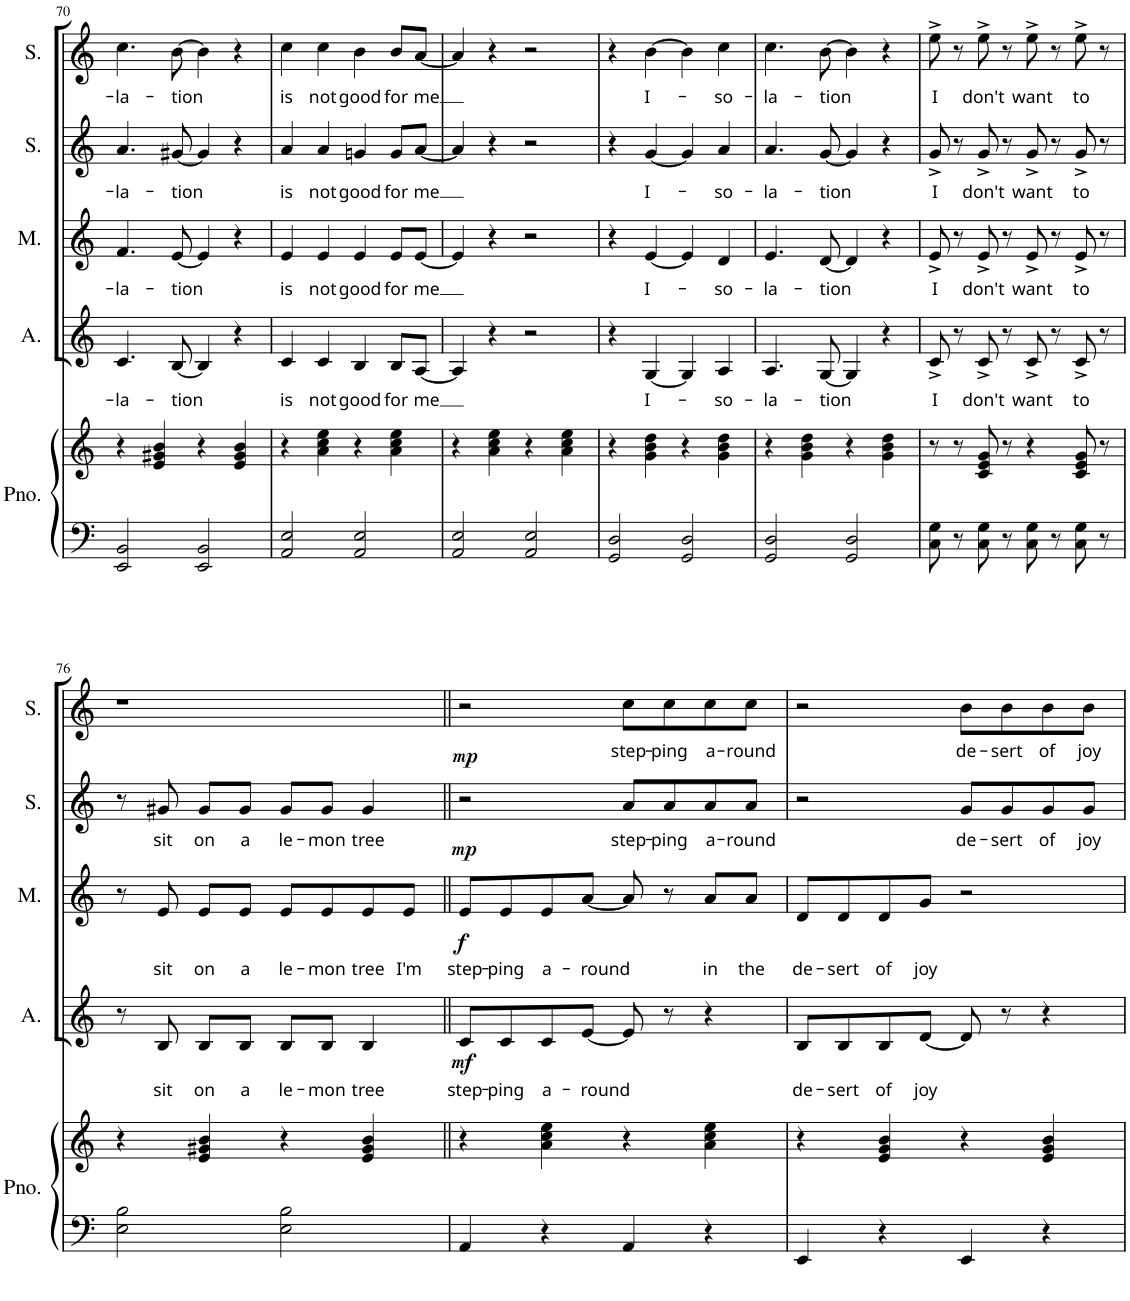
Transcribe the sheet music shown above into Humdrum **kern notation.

**kern	**kern	**kern	**text	**dynam	**kern	**text	**dynam	**kern	**text	**dynam	**kern	**text	**dynam
*part5	*part5	*part4	*part4	*part4	*part3	*part3	*part3	*part2	*part2	*part2	*part1	*part1	*part1
*staff6	*staff5	*staff4	*staff4	*staff4	*staff3	*staff3	*staff3	*staff2	*staff2	*staff2	*staff1	*staff1	*staff1
*I"Piano	*	*I"Alto	*	*	*I"Mezzo	*	*	*I"Soprano	*	*	*I"Soprano	*	*
*I'Pno.	*	*I'A.	*	*	*I'M.	*	*	*I'S.	*	*	*I'S.	*	*
!!LO:PB:g=z
*clefF4	*clefG2	*clefG2	*	*	*clefG2	*	*	*clefG2	*	*	*clefG2	*	*
*k[]	*k[]	*k[]	*	*	*k[]	*	*	*k[]	*	*	*k[]	*	*
*M4/4	*M4/4	*M4/4	*	*	*M4/4	*	*	*M4/4	*	*	*M4/4	*	*
=70	=70	=70	=70	=70	=70	=70	=70	=70	=70	=70	=70	=70	=70
!	!	!	!LO:LY:b	!	!	!LO:LY:b	!	!	!LO:LY:b	!	!	!LO:LY:b	!
2EE/ 2BB/	4r	4.c/	-la-	.	4.f/	-la-	.	4.a/	-la-	.	4.cc\	-la-	.
.	4e/ 4g#X/ 4b/	.	.	.	.	.	.	.	.	.	.	.	.
!	!	!	!LO:LY:b	!	!	!LO:LY:b	!	!	!LO:LY:b	!	!	!LO:LY:b	!
.	.	[8B/	-tion	.	[8e/	-tion	.	[8g#X/	-tion	.	[8b\	-tion	.
2EE/ 2BB/	4r	4B/]	.	.	4e/]	.	.	4g#/]	.	.	4b\]	.	.
.	4e/ 4g#/ 4b/	4r	.	.	4r	.	.	4r	.	.	4r	.	.
=71	=71	=71	=71	=71	=71	=71	=71	=71	=71	=71	=71	=71	=71
!	!	!	!LO:LY:b	!	!	!LO:LY:b	!	!	!LO:LY:b	!	!	!LO:LY:b	!
2AA/ 2E/	4r	4c/	is	.	4e/	is	.	4a/	is	.	4cc\	is	.
!	!	!	!LO:LY:b	!	!	!LO:LY:b	!	!	!LO:LY:b	!	!	!LO:LY:b	!
.	4a\ 4cc\ 4ee\	4c/	not	.	4e/	not	.	4a/	not	.	4cc\	not	.
!	!	!	!LO:LY:b	!	!	!LO:LY:b	!	!	!LO:LY:b	!	!	!LO:LY:b	!
2AA/ 2E/	4r	4B/	good	.	4e/	good	.	4gn/	good	.	4b\	good	.
!	!	!	!LO:LY:b	!	!	!LO:LY:b	!	!	!LO:LY:b	!	!	!LO:LY:b	!
.	4a\ 4cc\ 4ee\	8B/L	for	.	8e/L	for	.	8g/L	for	.	8b/L	for	.
!	!	!	!LO:LY:b	!	!	!LO:LY:b	!	!	!LO:LY:b	!	!	!LO:LY:b	!
.	.	[8A/J	me	.	[8e/J	me	.	[8a/J	me	.	[8a/J	me	.
=72	=72	=72	=72	=72	=72	=72	=72	=72	=72	=72	=72	=72	=72
2AA/ 2E/	4r	4A/]	.	.	4e/]	.	.	4a/]	.	.	4a/]	.	.
.	4a\ 4cc\ 4ee\	4r	.	.	4r	.	.	4r	.	.	4r	.	.
2AA/ 2E/	4r	2r	.	.	2r	.	.	2r	.	.	2r	.	.
.	4a\ 4cc\ 4ee\	.	.	.	.	.	.	.	.	.	.	.	.
=73	=73	=73	=73	=73	=73	=73	=73	=73	=73	=73	=73	=73	=73
2GG/ 2D/	4r	4r	.	.	4r	.	.	4r	.	.	4r	.	.
!	!	!	!LO:LY:b	!	!	!LO:LY:b	!	!	!LO:LY:b	!	!	!LO:LY:b	!
.	4g\ 4b\ 4dd\	[4G/	I-	.	[4e/	I-	.	[4g/	I-	.	[4b\	I-	.
2GG/ 2D/	4r	4G/]	.	.	4e/]	.	.	4g/]	.	.	4b\]	.	.
!	!	!	!LO:LY:b	!	!	!LO:LY:b	!	!	!LO:LY:b	!	!	!LO:LY:b	!
.	4g\ 4b\ 4dd\	4A/	-so-	.	4d/	-so-	.	4a/	-so-	.	4cc\	-so-	.
=74	=74	=74	=74	=74	=74	=74	=74	=74	=74	=74	=74	=74	=74
!	!	!	!LO:LY:b	!	!	!LO:LY:b	!	!	!LO:LY:b	!	!	!LO:LY:b	!
2GG/ 2D/	4r	4.A/	-la-	.	4.e/	-la-	.	4.a/	-la-	.	4.cc\	-la-	.
.	4g\ 4b\ 4dd\	.	.	.	.	.	.	.	.	.	.	.	.
!	!	!	!LO:LY:b	!	!	!LO:LY:b	!	!	!LO:LY:b	!	!	!LO:LY:b	!
.	.	[8G/	-tion	.	[8d/	-tion	.	[8g/	-tion	.	[8b\	-tion	.
2GG/ 2D/	4r	4G/]	.	.	4d/]	.	.	4g/]	.	.	4b\]	.	.
.	4g\ 4b\ 4dd\	4r	.	.	4r	.	.	4r	.	.	4r	.	.
=75	=75	=75	=75	=75	=75	=75	=75	=75	=75	=75	=75	=75	=75
!	!	!	!LO:LY:b	!	!	!LO:LY:b	!	!	!LO:LY:b	!	!	!LO:LY:b	!
8C\ 8G\	8r	8c^/	I	.	8e^/	I	.	8g^/	I	.	8ee^\	I	.
8r	8r	8r	.	.	8r	.	.	8r	.	.	8r	.	.
!	!	!	!LO:LY:b	!	!	!LO:LY:b	!	!	!LO:LY:b	!	!	!LO:LY:b	!
8C\ 8G\	8c/ 8e/ 8g/	8c^/	don't	.	8e^/	don't	.	8g^/	don't	.	8ee^\	don't	.
8r	8r	8r	.	.	8r	.	.	8r	.	.	8r	.	.
!	!	!	!LO:LY:b	!	!	!LO:LY:b	!	!	!LO:LY:b	!	!	!LO:LY:b	!
8C\ 8G\	4r	8c^/	want	.	8e^/	want	.	8g^/	want	.	8ee^\	want	.
8r	.	8r	.	.	8r	.	.	8r	.	.	8r	.	.
!	!	!	!LO:LY:b	!	!	!LO:LY:b	!	!	!LO:LY:b	!	!	!LO:LY:b	!
8C\ 8G\	8c/ 8e/ 8g/	8c^/	to	.	8e^/	to	.	8g^/	to	.	8ee^\	to	.
8r	8r	8r	.	.	8r	.	.	8r	.	.	8r	.	.
!!LO:LB:g=z
=76	=76	=76	=76	=76	=76	=76	=76	=76	=76	=76	=76	=76	=76
2E\ 2B\	4r	8r	.	.	8r	.	.	8r	.	.	1r	.	.
!	!	!	!LO:LY:b	!	!	!LO:LY:b	!	!	!LO:LY:b	!	!	!	!
.	.	8B/	sit	.	8e/	sit	.	8g#X/	sit	.	.	.	.
!	!	!	!LO:LY:b	!	!	!LO:LY:b	!	!	!LO:LY:b	!	!	!	!
.	4e/ 4g#X/ 4b/	8B/L	on	.	8e/L	on	.	8g#/L	on	.	.	.	.
!	!	!	!LO:LY:b	!	!	!LO:LY:b	!	!	!LO:LY:b	!	!	!	!
.	.	8B/J	a	.	8e/J	a	.	8g#/J	a	.	.	.	.
!	!	!	!LO:LY:b	!	!	!LO:LY:b	!	!	!LO:LY:b	!	!	!	!
2E\ 2B\	4r	8B/L	le-	.	8e/L	le-	.	8g#/L	le-	.	.	.	.
!	!	!	!LO:LY:b	!	!	!LO:LY:b	!	!	!LO:LY:b	!	!	!	!
.	.	8B/J	-mon	.	8e/	-mon	.	8g#/J	-mon	.	.	.	.
!	!	!	!LO:LY:b	!	!	!LO:LY:b	!	!	!LO:LY:b	!	!	!	!
.	4e/ 4g#/ 4b/	4B/	tree	.	8e/	tree	.	4g#/	tree	.	.	.	.
!	!	!	!	!	!	!LO:LY:b	!	!	!	!	!	!	!
.	.	.	.	.	8e/J	I'm	.	.	.	.	.	.	.
=77||	=77||	=77||	=77||	=77||	=77||	=77||	=77||	=77||	=77||	=77||	=77||	=77||	=77||
!	!	!	!LO:LY:b	!LO:DY:b	!	!LO:LY:b	!LO:DY:b	!	!	!LO:DY:b	!	!	!LO:DY:b
4AA/	4r	8c/L	step-	mf	8e/L	step-	f	2r	.	mp	2r	.	mp
!	!	!	!LO:LY:b	!	!	!LO:LY:b	!	!	!	!	!	!	!
.	.	8c/	-ping	.	8e/	-ping	.	.	.	.	.	.	.
!	!	!	!LO:LY:b	!	!	!LO:LY:b	!	!	!	!	!	!	!
4r	4a\ 4cc\ 4ee\	8c/	a-	.	8e/	a-	.	.	.	.	.	.	.
!	!	!	!LO:LY:b	!	!	!LO:LY:b	!	!	!	!	!	!	!
.	.	[8e/J	-round	.	[8a/J	-round	.	.	.	.	.	.	.
!	!	!	!	!	!	!	!	!	!LO:LY:b	!	!	!LO:LY:b	!
4AA/	4r	8e/]	.	.	8a/]	.	.	8a/L	step-	.	8cc\L	step-	.
!	!	!	!	!	!	!	!	!	!LO:LY:b	!	!	!LO:LY:b	!
.	.	8r	.	.	8r	.	.	8a/	-ping	.	8cc\	-ping	.
!	!	!	!	!	!	!LO:LY:b	!	!	!LO:LY:b	!	!	!LO:LY:b	!
4r	4a\ 4cc\ 4ee\	4r	.	.	8a/L	in	.	8a/	a-	.	8cc\	a-	.
!	!	!	!	!	!	!LO:LY:b	!	!	!LO:LY:b	!	!	!LO:LY:b	!
.	.	.	.	.	8a/J	the	.	8a/J	-round	.	8cc\J	-round	.
=78	=78	=78	=78	=78	=78	=78	=78	=78	=78	=78	=78	=78	=78
!	!	!	!LO:LY:b	!	!	!LO:LY:b	!	!	!	!	!	!	!
4EE/	4r	8B/L	de-	.	8d/L	de-	.	2r	.	.	2r	.	.
!	!	!	!LO:LY:b	!	!	!LO:LY:b	!	!	!	!	!	!	!
.	.	8B/	-sert	.	8d/	-sert	.	.	.	.	.	.	.
!	!	!	!LO:LY:b	!	!	!LO:LY:b	!	!	!	!	!	!	!
4r	4e/ 4g/ 4b/	8B/	of	.	8d/	of	.	.	.	.	.	.	.
!	!	!	!LO:LY:b	!	!	!LO:LY:b	!	!	!	!	!	!	!
.	.	[8d/J	joy	.	8g/J	joy	.	.	.	.	.	.	.
!	!	!	!	!	!	!	!	!	!LO:LY:b	!	!	!LO:LY:b	!
4EE/	4r	8d/]	.	.	2r	.	.	8g/L	de-	.	8b\L	de-	.
!	!	!	!	!	!	!	!	!	!LO:LY:b	!	!	!LO:LY:b	!
.	.	8r	.	.	.	.	.	8g/	-sert	.	8b\	-sert	.
!	!	!	!	!	!	!	!	!	!LO:LY:b	!	!	!LO:LY:b	!
4r	4e/ 4g/ 4b/	4r	.	.	.	.	.	8g/	of	.	8b\	of	.
!	!	!	!	!	!	!	!	!	!LO:LY:b	!	!	!LO:LY:b	!
.	.	.	.	.	.	.	.	8g/J	joy	.	8b\J	joy	.
=	=	=	=	=	=	=	=	=	=	=	=	=	=
*-	*-	*-	*-	*-	*-	*-	*-	*-	*-	*-	*-	*-	*-
